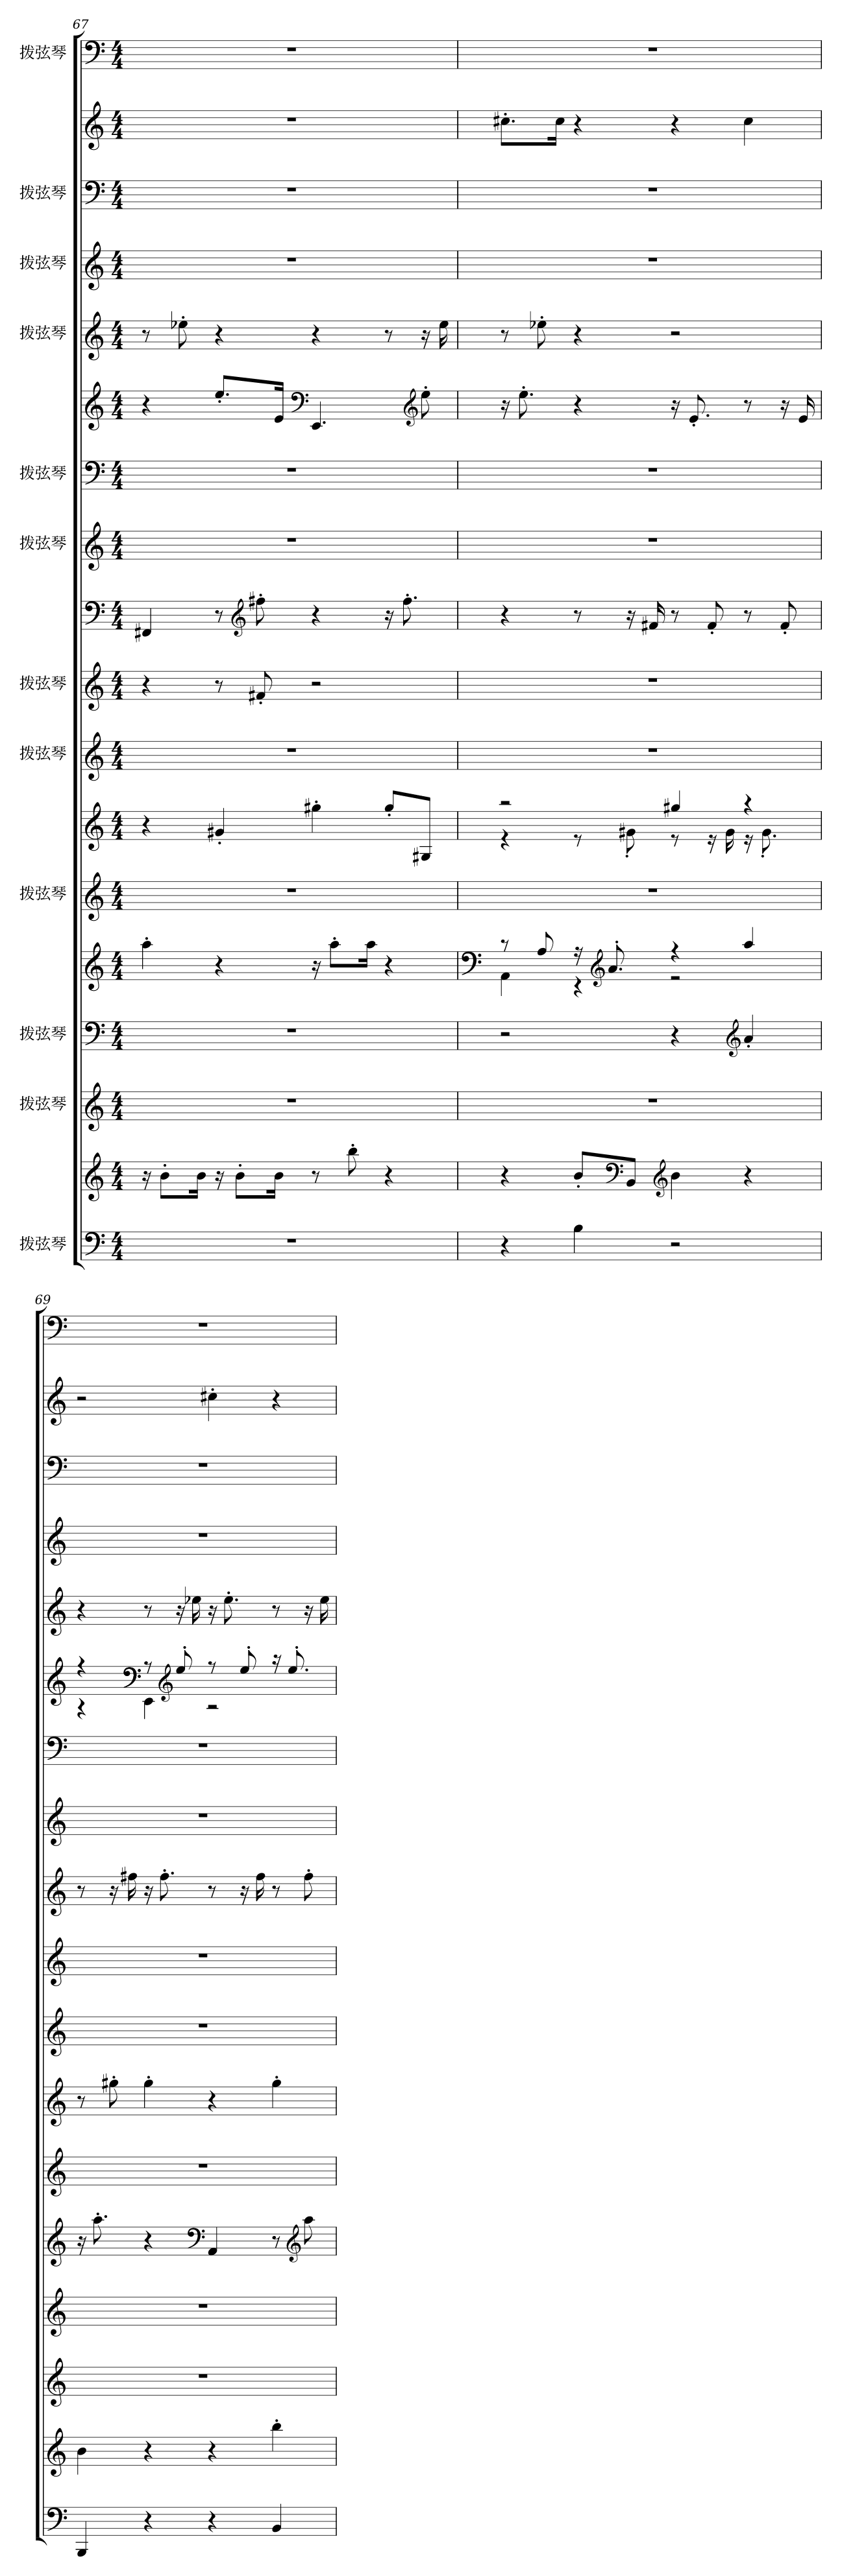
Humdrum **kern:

**kern	**kern	**kern	**kern	**kern	**kern	**kern	**kern	**kern	**kern	**kern	**kern	**kern	**kern	**kern	**kern	**kern	**kern
*part12	*part12	*part11	*part10	*part10	*part9	*part9	*part8	*part7	*part7	*part6	*part5	*part5	*part4	*part3	*part2	*part2	*part1
*staff18	*staff17	*staff16	*staff15	*staff14	*staff13	*staff12	*staff11	*staff10	*staff9	*staff8	*staff7	*staff6	*staff5	*staff4	*staff3	*staff2	*staff1
*I"拨弦琴	*	*I"拨弦琴	*I"拨弦琴	*	*I"拨弦琴	*	*I"拨弦琴	*I"拨弦琴	*	*I"拨弦琴	*I"拨弦琴	*	*I"拨弦琴	*I"拨弦琴	*I"拨弦琴	*	*I"拨弦琴
*clefF4	*clefG2	*clefG2	*clefF4	*clefG2	*clefG2	*clefG2	*clefG2	*clefG2	*clefF4	*clefG2	*clefF4	*clefG2	*clefG2	*clefG2	*clefF4	*clefG2	*clefF4
*k[]	*k[]	*k[]	*k[]	*k[]	*k[]	*k[]	*k[]	*k[]	*k[]	*k[]	*k[]	*k[]	*k[]	*k[]	*k[]	*k[]	*k[]
*M4/4	*M4/4	*M4/4	*M4/4	*M4/4	*M4/4	*M4/4	*M4/4	*M4/4	*M4/4	*M4/4	*M4/4	*M4/4	*M4/4	*M4/4	*M4/4	*M4/4	*M4/4
=67	=67	=67	=67	=67	=67	=67	=67	=67	=67	=67	=67	=67	=67	=67	=67	=67	=67
1r	16r	1r	1r	4aa'\	1r	4r	1r	4r	4FF#X/	1r	1r	4r	8r	1r	1r	1r	1r
.	8b'\L	.	.	.	.	.	.	.	.	.	.	.	.	.	.	.	.
.	.	.	.	.	.	.	.	.	.	.	.	.	8ee-X'\	.	.	.	.
.	16b\Jk	.	.	.	.	.	.	.	.	.	.	.	.	.	.	.	.
.	16r	.	.	4r	.	4g#X'/	.	8r	8r	.	.	8.ee'/L	4r	.	.	.	.
.	8b'\L	.	.	.	.	.	.	.	.	.	.	.	.	.	.	.	.
*	*	*	*	*	*	*	*	*	*clefG2	*	*	*	*	*	*	*	*
.	.	.	.	.	.	.	.	8f#X'/	8ff#X'\	.	.	.	.	.	.	.	.
.	16b\Jk	.	.	.	.	.	.	.	.	.	.	16e/Jk	.	.	.	.	.
*	*	*	*	*	*	*	*	*	*	*	*	*clefF4	*	*	*	*	*
.	8r	.	.	16r	.	4gg#X'\	.	2r	4r	.	.	4.EE/	4r	.	.	.	.
.	.	.	.	8aa'\L	.	.	.	.	.	.	.	.	.	.	.	.	.
.	8bb'\	.	.	.	.	.	.	.	.	.	.	.	.	.	.	.	.
.	.	.	.	16aa\Jk	.	.	.	.	.	.	.	.	.	.	.	.	.
.	4r	.	.	4r	.	8gg#'/L	.	.	16r	.	.	.	8r	.	.	.	.
.	.	.	.	.	.	.	.	.	8.ff#'\	.	.	.	.	.	.	.	.
*	*	*	*	*	*	*	*	*	*	*	*	*clefG2	*	*	*	*	*
.	.	.	.	.	.	8G#X/J	.	.	.	.	.	8ee'\	16r	.	.	.	.
.	.	.	.	.	.	.	.	.	.	.	.	.	16ee-\	.	.	.	.
!!LO:PB:g=z
=68	=68	=68	=68	=68	=68	=68	=68	=68	=68	=68	=68	=68	=68	=68	=68	=68	=68
*	*	*	*	*clefF4	*	*	*	*	*	*	*	*	*	*	*	*	*
*	*	*	*	*^	*	*^	*	*	*	*	*	*	*	*	*	*	*
4r	4r	1r	2r	8r	4AA\	1r	2r	4r	1r	1r	4r	1r	1r	16r	8r	1r	1r	8.cc#X'\L	1r
.	.	.	.	.	.	.	.	.	.	.	.	.	.	8.ee'\	.	.	.	.	.
.	.	.	.	8A/	.	.	.	.	.	.	.	.	.	.	8ee-X'\	.	.	.	.
.	.	.	.	.	.	.	.	.	.	.	.	.	.	.	.	.	.	16cc#\Jk	.
4B\	8b'/L	.	.	16r	4r	.	.	8r	.	.	8r	.	.	4r	4r	.	.	4r	.
*	*	*	*	*clefG2	*	*	*	*	*	*	*	*	*	*	*	*	*	*	*
.	.	.	.	8.a'/	.	.	.	.	.	.	.	.	.	.	.	.	.	.	.
*	*clefF4	*	*	*	*	*	*	*	*	*	*	*	*	*	*	*	*	*	*
.	8BB/J	.	.	.	.	.	.	8g#X'\	.	.	16r	.	.	.	.	.	.	.	.
.	.	.	.	.	.	.	.	.	.	.	16f#X/	.	.	.	.	.	.	.	.
*	*clefG2	*	*	*	*	*	*	*	*	*	*	*	*	*	*	*	*	*	*
2r	4b\	.	4r	4r	2r	.	4gg#X/	8r	.	.	8r	.	.	16r	2r	.	.	4r	.
.	.	.	.	.	.	.	.	.	.	.	.	.	.	8.e'/	.	.	.	.	.
.	.	.	.	.	.	.	.	16r	.	.	8f#'/	.	.	.	.	.	.	.	.
.	.	.	.	.	.	.	.	16g#\	.	.	.	.	.	.	.	.	.	.	.
*	*	*	*clefG2	*	*	*	*	*	*	*	*	*	*	*	*	*	*	*	*
.	4r	.	4a'/	4aa/	.	.	4r	16r	.	.	8r	.	.	8r	.	.	.	4cc#\	.
.	.	.	.	.	.	.	.	8.g#'\	.	.	.	.	.	.	.	.	.	.	.
.	.	.	.	.	.	.	.	.	.	.	8f#'/	.	.	16r	.	.	.	.	.
.	.	.	.	.	.	.	.	.	.	.	.	.	.	16e/	.	.	.	.	.
*	*	*	*	*v	*v	*	*v	*v	*	*	*	*	*	*	*	*	*	*	*
=69	=69	=69	=69	=69	=69	=69	=69	=69	=69	=69	=69	=69	=69	=69	=69	=69	=69
*	*	*	*	*	*	*	*	*	*	*	*	*^	*	*	*	*	*
4BBB/	4b\	1r	1r	16r	1r	8r	1r	1r	8r	1r	1r	4r	4r	4r	1r	1r	2r	1r
.	.	.	.	8.aa'\	.	.	.	.	.	.	.	.	.	.	.	.	.	.
.	.	.	.	.	.	8gg#X'\	.	.	16r	.	.	.	.	.	.	.	.	.
.	.	.	.	.	.	.	.	.	16ff#X\	.	.	.	.	.	.	.	.	.
*	*	*	*	*	*	*	*	*	*	*	*	*clefF4	*	*	*	*	*	*
4r	4r	.	.	4r	.	4gg#'\	.	.	16r	.	.	8r	4EE\	8r	.	.	.	.
.	.	.	.	.	.	.	.	.	8.ff#'\	.	.	.	.	.	.	.	.	.
*	*	*	*	*	*	*	*	*	*	*	*	*clefG2	*	*	*	*	*	*
.	.	.	.	.	.	.	.	.	.	.	.	8ee'/	.	16r	.	.	.	.
.	.	.	.	.	.	.	.	.	.	.	.	.	.	16ee-X\	.	.	.	.
*	*	*	*	*clefF4	*	*	*	*	*	*	*	*	*	*	*	*	*	*
4r	4r	.	.	4AA/	.	4r	.	.	8r	.	.	8r	2r	16r	.	.	4cc#X'\	.
.	.	.	.	.	.	.	.	.	.	.	.	.	.	8.ee-'\	.	.	.	.
.	.	.	.	.	.	.	.	.	16r	.	.	8ee'/	.	.	.	.	.	.
.	.	.	.	.	.	.	.	.	16ff#\	.	.	.	.	.	.	.	.	.
4BB/	4bb'\	.	.	8r	.	4gg#'\	.	.	8r	.	.	16r	.	8r	.	.	4r	.
.	.	.	.	.	.	.	.	.	.	.	.	8.ee'/	.	.	.	.	.	.
*	*	*	*	*clefG2	*	*	*	*	*	*	*	*	*	*	*	*	*	*
.	.	.	.	8aa\	.	.	.	.	8ff#'\	.	.	.	.	16r	.	.	.	.
.	.	.	.	.	.	.	.	.	.	.	.	.	.	16ee-\	.	.	.	.
*	*	*	*	*	*	*	*	*	*	*	*	*v	*v	*	*	*	*	*
=	=	=	=	=	=	=	=	=	=	=	=	=	=	=	=	=	=
*-	*-	*-	*-	*-	*-	*-	*-	*-	*-	*-	*-	*-	*-	*-	*-	*-	*-
